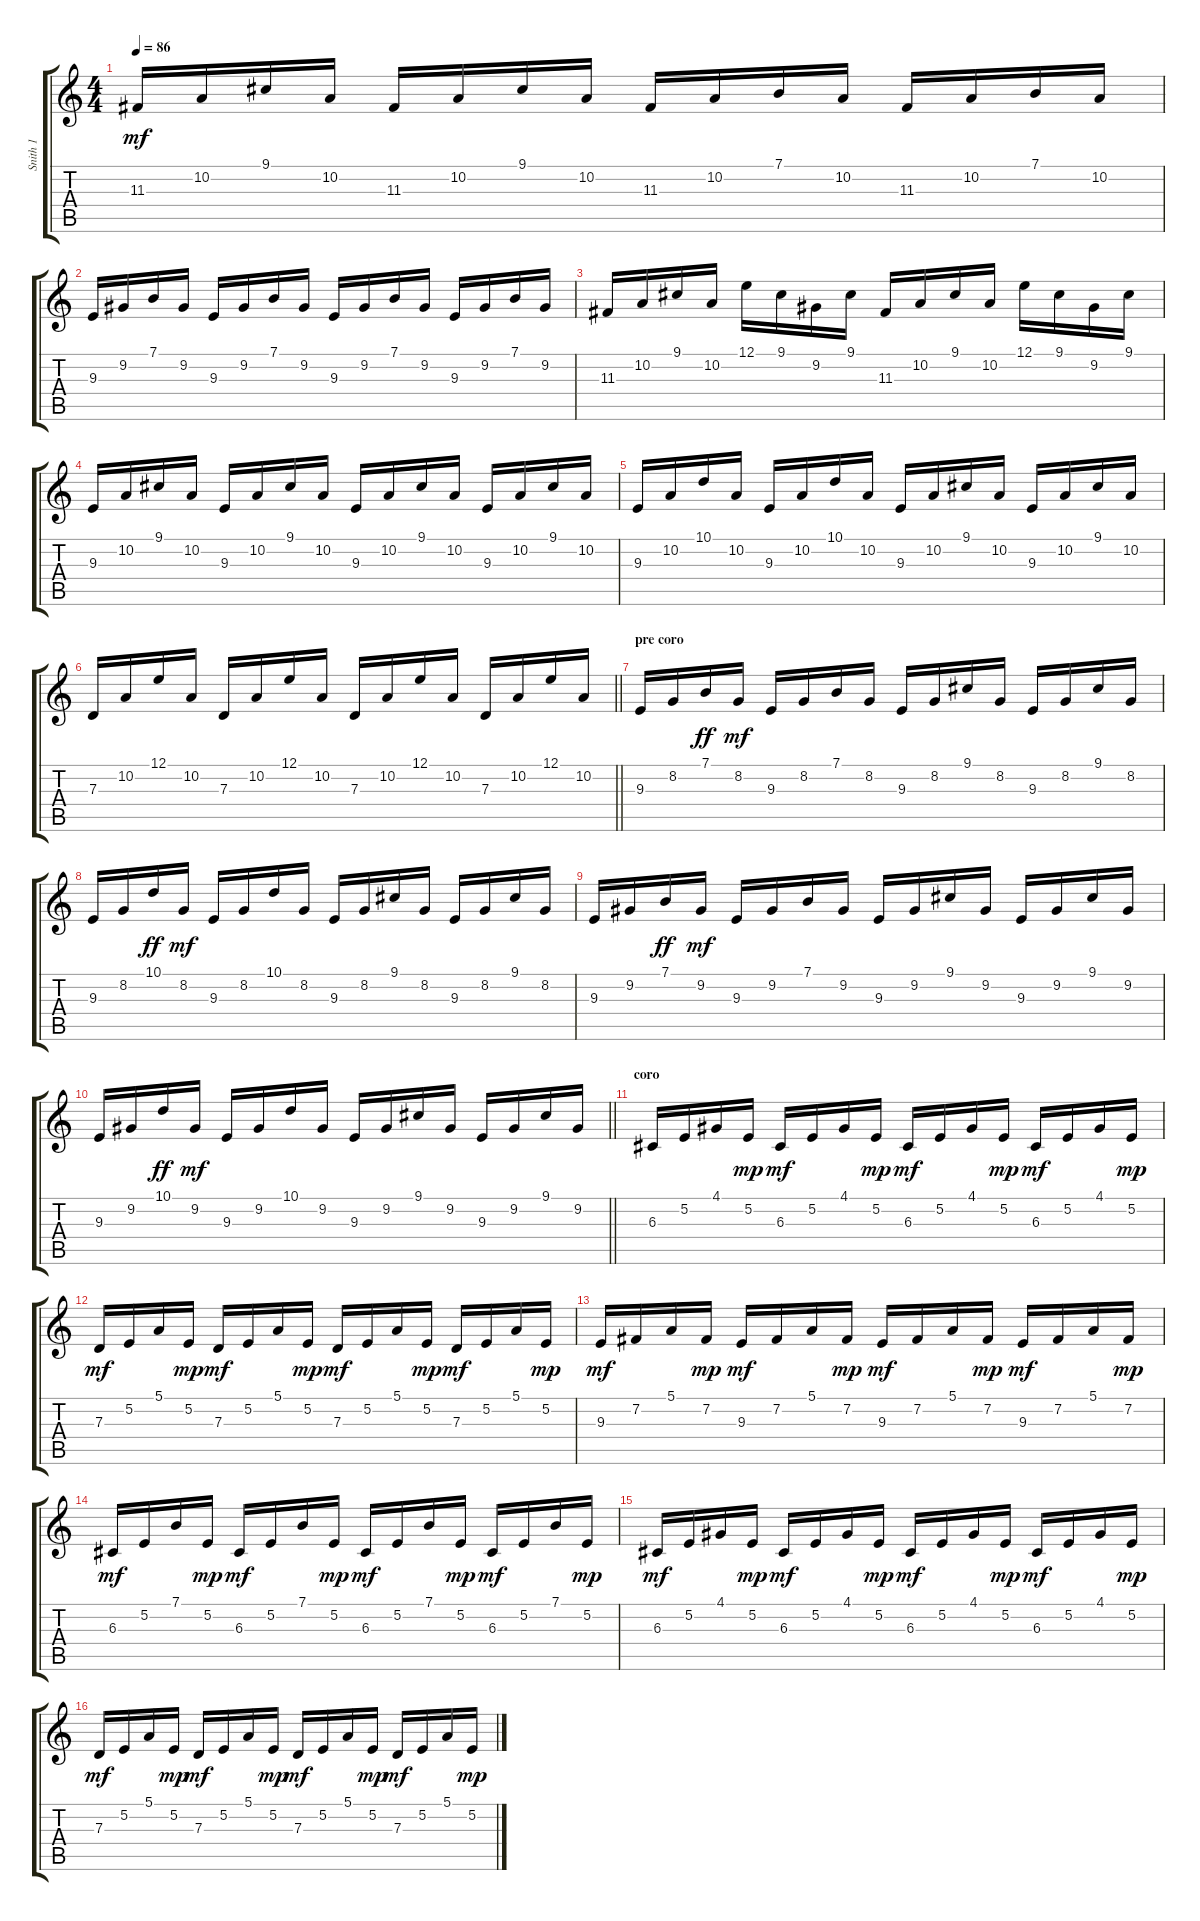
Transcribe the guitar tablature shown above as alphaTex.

\track ("Snith 1" "Snith 1") {instrument pad1newage}
\staff {score tabs}
\tuning (E4 B3 G3 D3 A2 E2) {hide}
\ts (4 4)
\tempo 86
\clef g2
\ks c
11.3.16{dy mf} 10.2.16 9.1.16 10.2.16 11.3.16 10.2.16 9.1.16 10.2.16 11.3.16 10.2.16 7.1.16 10.2.16 11.3.16 10.2.16 7.1.16 10.2.16 |
9.3.16 9.2.16 7.1.16 9.2.16 9.3.16 9.2.16 7.1.16 9.2.16 9.3.16 9.2.16 7.1.16 9.2.16 9.3.16 9.2.16 7.1.16 9.2.16 |
11.3.16 10.2.16 9.1.16 10.2.16 12.1.16 9.1.16 9.2.16 9.1.16 11.3.16 10.2.16 9.1.16 10.2.16 12.1.16 9.1.16 9.2.16 9.1.16 |
9.3.16 10.2.16 9.1.16 10.2.16 9.3.16 10.2.16 9.1.16 10.2.16 9.3.16 10.2.16 9.1.16 10.2.16 9.3.16 10.2.16 9.1.16 10.2.16 |
9.3.16 10.2.16 10.1.16 10.2.16 9.3.16 10.2.16 10.1.16 10.2.16 9.3.16 10.2.16 9.1.16 10.2.16 9.3.16 10.2.16 9.1.16 10.2.16 |
\barLineRight lightlight
7.3.16 10.2.16 12.1.16 10.2.16 7.3.16 10.2.16 12.1.16 10.2.16 7.3.16 10.2.16 12.1.16 10.2.16 7.3.16 10.2.16 12.1.16 10.2.16 |
\section ("" "pre coro")
9.3.16 8.2.16 7.1.16{dy ff} 8.2.16{dy mf} 9.3.16 8.2.16 7.1.16 8.2.16 9.3.16 8.2.16 9.1.16 8.2.16 9.3.16 8.2.16 9.1.16 8.2.16 |
9.3.16 8.2.16 10.1.16{dy ff} 8.2.16{dy mf} 9.3.16 8.2.16 10.1.16 8.2.16 9.3.16 8.2.16 9.1.16 8.2.16 9.3.16 8.2.16 9.1.16 8.2.16 |
9.3.16 9.2.16 7.1.16{dy ff} 9.2.16{dy mf} 9.3.16 9.2.16 7.1.16 9.2.16 9.3.16 9.2.16 9.1.16 9.2.16 9.3.16 9.2.16 9.1.16 9.2.16 |
\barLineRight lightlight
9.3.16 9.2.16 10.1.16{dy ff} 9.2.16{dy mf} 9.3.16 9.2.16 10.1.16 9.2.16 9.3.16 9.2.16 9.1.16 9.2.16 9.3.16 9.2.16 9.1.16 9.2.16 |
\section ("" "coro")
6.3.16 5.2.16 4.1.16 5.2.16{dy mp} 6.3.16{dy mf} 5.2.16 4.1.16 5.2.16{dy mp} 6.3.16{dy mf} 5.2.16 4.1.16 5.2.16{dy mp} 6.3.16{dy mf} 5.2.16 4.1.16 5.2.16{dy mp} |
7.3.16{dy mf} 5.2.16 5.1.16 5.2.16{dy mp} 7.3.16{dy mf} 5.2.16 5.1.16 5.2.16{dy mp} 7.3.16{dy mf} 5.2.16 5.1.16 5.2.16{dy mp} 7.3.16{dy mf} 5.2.16 5.1.16 5.2.16{dy mp} |
9.3.16{dy mf} 7.2.16 5.1.16 7.2.16{dy mp} 9.3.16{dy mf} 7.2.16 5.1.16 7.2.16{dy mp} 9.3.16{dy mf} 7.2.16 5.1.16 7.2.16{dy mp} 9.3.16{dy mf} 7.2.16 5.1.16 7.2.16{dy mp} |
6.3.16{dy mf} 5.2.16 7.1.16 5.2.16{dy mp} 6.3.16{dy mf} 5.2.16 7.1.16 5.2.16{dy mp} 6.3.16{dy mf} 5.2.16 7.1.16 5.2.16{dy mp} 6.3.16{dy mf} 5.2.16 7.1.16 5.2.16{dy mp} |
6.3.16{dy mf} 5.2.16 4.1.16 5.2.16{dy mp} 6.3.16{dy mf} 5.2.16 4.1.16 5.2.16{dy mp} 6.3.16{dy mf} 5.2.16 4.1.16 5.2.16{dy mp} 6.3.16{dy mf} 5.2.16 4.1.16 5.2.16{dy mp} |
7.3.16{dy mf} 5.2.16 5.1.16 5.2.16{dy mp} 7.3.16{dy mf} 5.2.16 5.1.16 5.2.16{dy mp} 7.3.16{dy mf} 5.2.16 5.1.16 5.2.16{dy mp} 7.3.16{dy mf} 5.2.16 5.1.16 5.2.16{dy mp}
